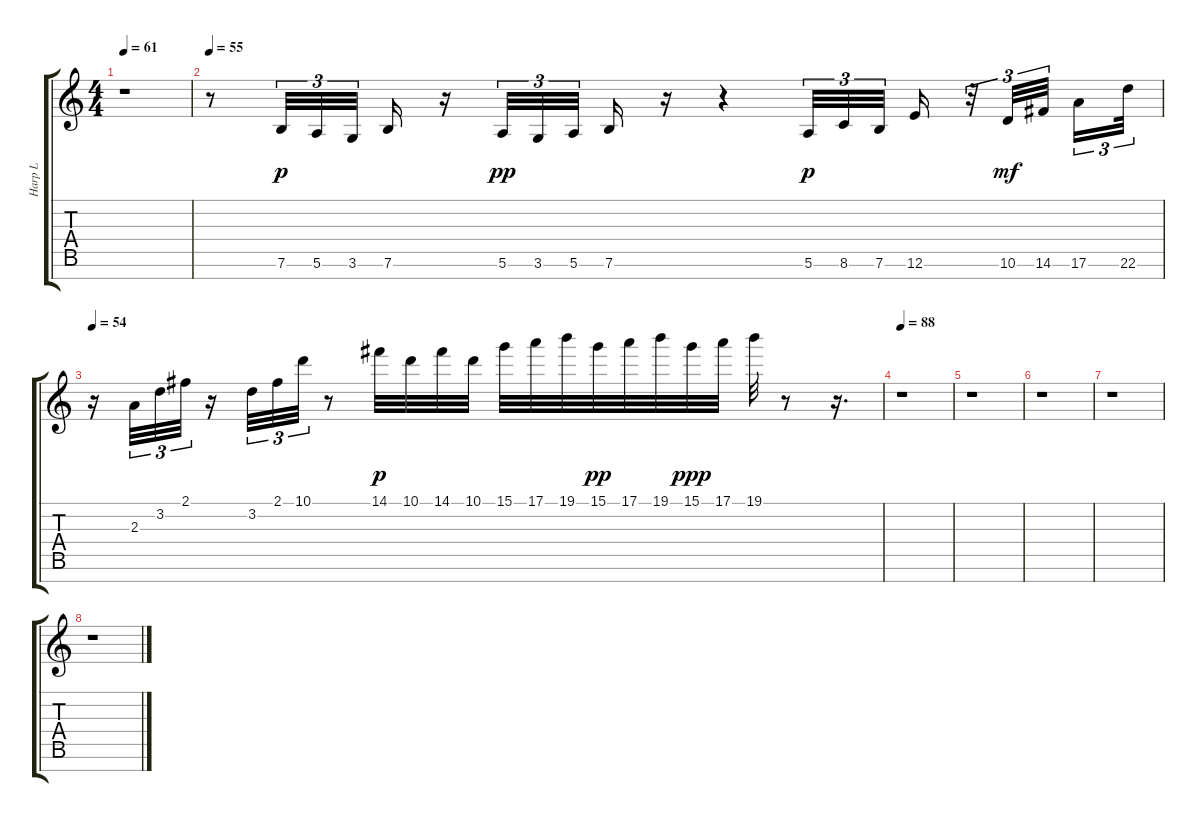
\track ("Harp L" "Harp L") {instrument orchestralharp}
\staff {score tabs}
\tuning (E5 B4 G4 D4 A3 E3 B2) {hide}
\ts (4 4)
\tempo 61
\clef g2
\ks c
r.1{dy p} |
\tempo 55
r.8 7.6.32{tu (3 2)} 5.6.32{tu (3 2)} 3.6.32{tu (3 2) beam splitsecondary} 7.6.16 r.16 5.6.32{tu (3 2) dy pp} 3.6.32{tu (3 2)} 5.6.32{tu (3 2) beam splitsecondary} 7.6.16 r.16 r.4 5.6.32{tu (3 2) dy p} 8.6.32{tu (3 2)} 7.6.32{tu (3 2) beam splitsecondary} 12.6.16 r.32{tu (3 2)} 10.6.32{tu (3 2) dy mf} 14.6.32{tu (3 2) beam splitsecondary} 17.6.16{tu (3 2)} 22.6.32{tu (3 2)} |
\tempo 54
r.16 2.3.32{tu (3 2)} 3.2.32{tu (3 2)} 2.1.32{tu (3 2)} r.16 3.2.32{tu (3 2)} 2.1.32{tu (3 2)} 10.1.32{tu (3 2)} r.8 14.1.32{dy p} 10.1.32 14.1.32 10.1.32 15.1.32 17.1.32 19.1.32 15.1.32{dy pp} 17.1.32 19.1.32 15.1.32{dy ppp} 17.1.32 19.1.32 r.8 r.16{d} |
\tempo 88
r.1 |
r.1 |
r.1 |
r.1 |
r.1
